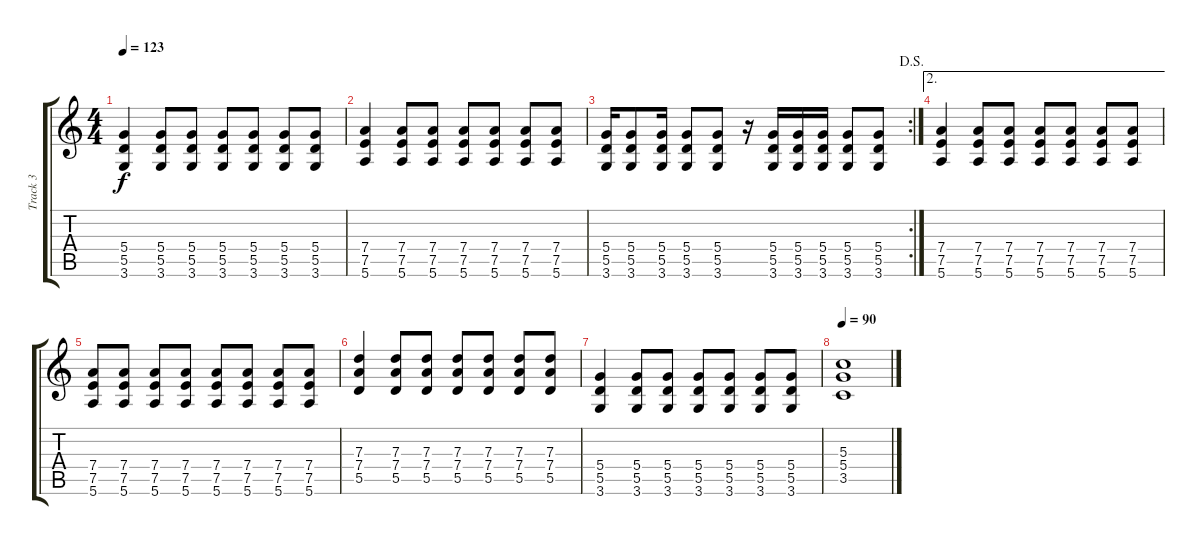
\track ("Track 3" "Track 3") {instrument electricguitarclean}
\staff {score tabs}
\tuning (E4 B3 G3 D3 A2 E2) {hide}
\ts (4 4)
\tempo 123
\clef g2
\ks c
(5.4 5.5 3.6).4{dy f} (5.4 5.5 3.6).8 (5.4 5.5 3.6).8 (5.4 5.5 3.6).8 (5.4 5.5 3.6).8 (5.4 5.5 3.6).8 (5.4 5.5 3.6).8 |
(7.4 7.5 5.6).4 (7.4 7.5 5.6).8 (7.4 7.5 5.6).8 (7.4 7.5 5.6).8 (7.4 7.5 5.6).8 (7.4 7.5 5.6).8 (7.4 7.5 5.6).8 |
\rc 2
\jump dalsegno
(5.4 5.5 3.6).16 (5.4 5.5 3.6).8 (5.4 5.5 3.6).16 (5.4 5.5 3.6).8 (5.4 5.5 3.6).8 r.16 (5.4 5.5 3.6).16 (5.4 5.5 3.6).16 (5.4 5.5 3.6).16 (5.4 5.5 3.6).8 (5.4 5.5 3.6).8 |
\ae 2
(7.4 7.5 5.6).4 (7.4 7.5 5.6).8 (7.4 7.5 5.6).8 (7.4 7.5 5.6).8 (7.4 7.5 5.6).8 (7.4 7.5 5.6).8 (7.4 7.5 5.6).8 |
(7.4 7.5 5.6).8 (7.4 7.5 5.6).8 (7.4 7.5 5.6).8 (7.4 7.5 5.6).8 (7.4 7.5 5.6).8 (7.4 7.5 5.6).8 (7.4 7.5 5.6).8 (7.4 7.5 5.6).8 |
(7.3 7.4 5.5).4 (7.3 7.4 5.5).8 (7.3 7.4 5.5).8 (7.3 7.4 5.5).8 (7.3 7.4 5.5).8 (7.3 7.4 5.5).8 (7.3 7.4 5.5).8 |
(5.4 5.5 3.6).4 (5.4 5.5 3.6).8 (5.4 5.5 3.6).8 (5.4 5.5 3.6).8 (5.4 5.5 3.6).8 (5.4 5.5 3.6).8 (5.4 5.5 3.6).8 |
\tempo 90
(5.3 5.4 3.5).1
